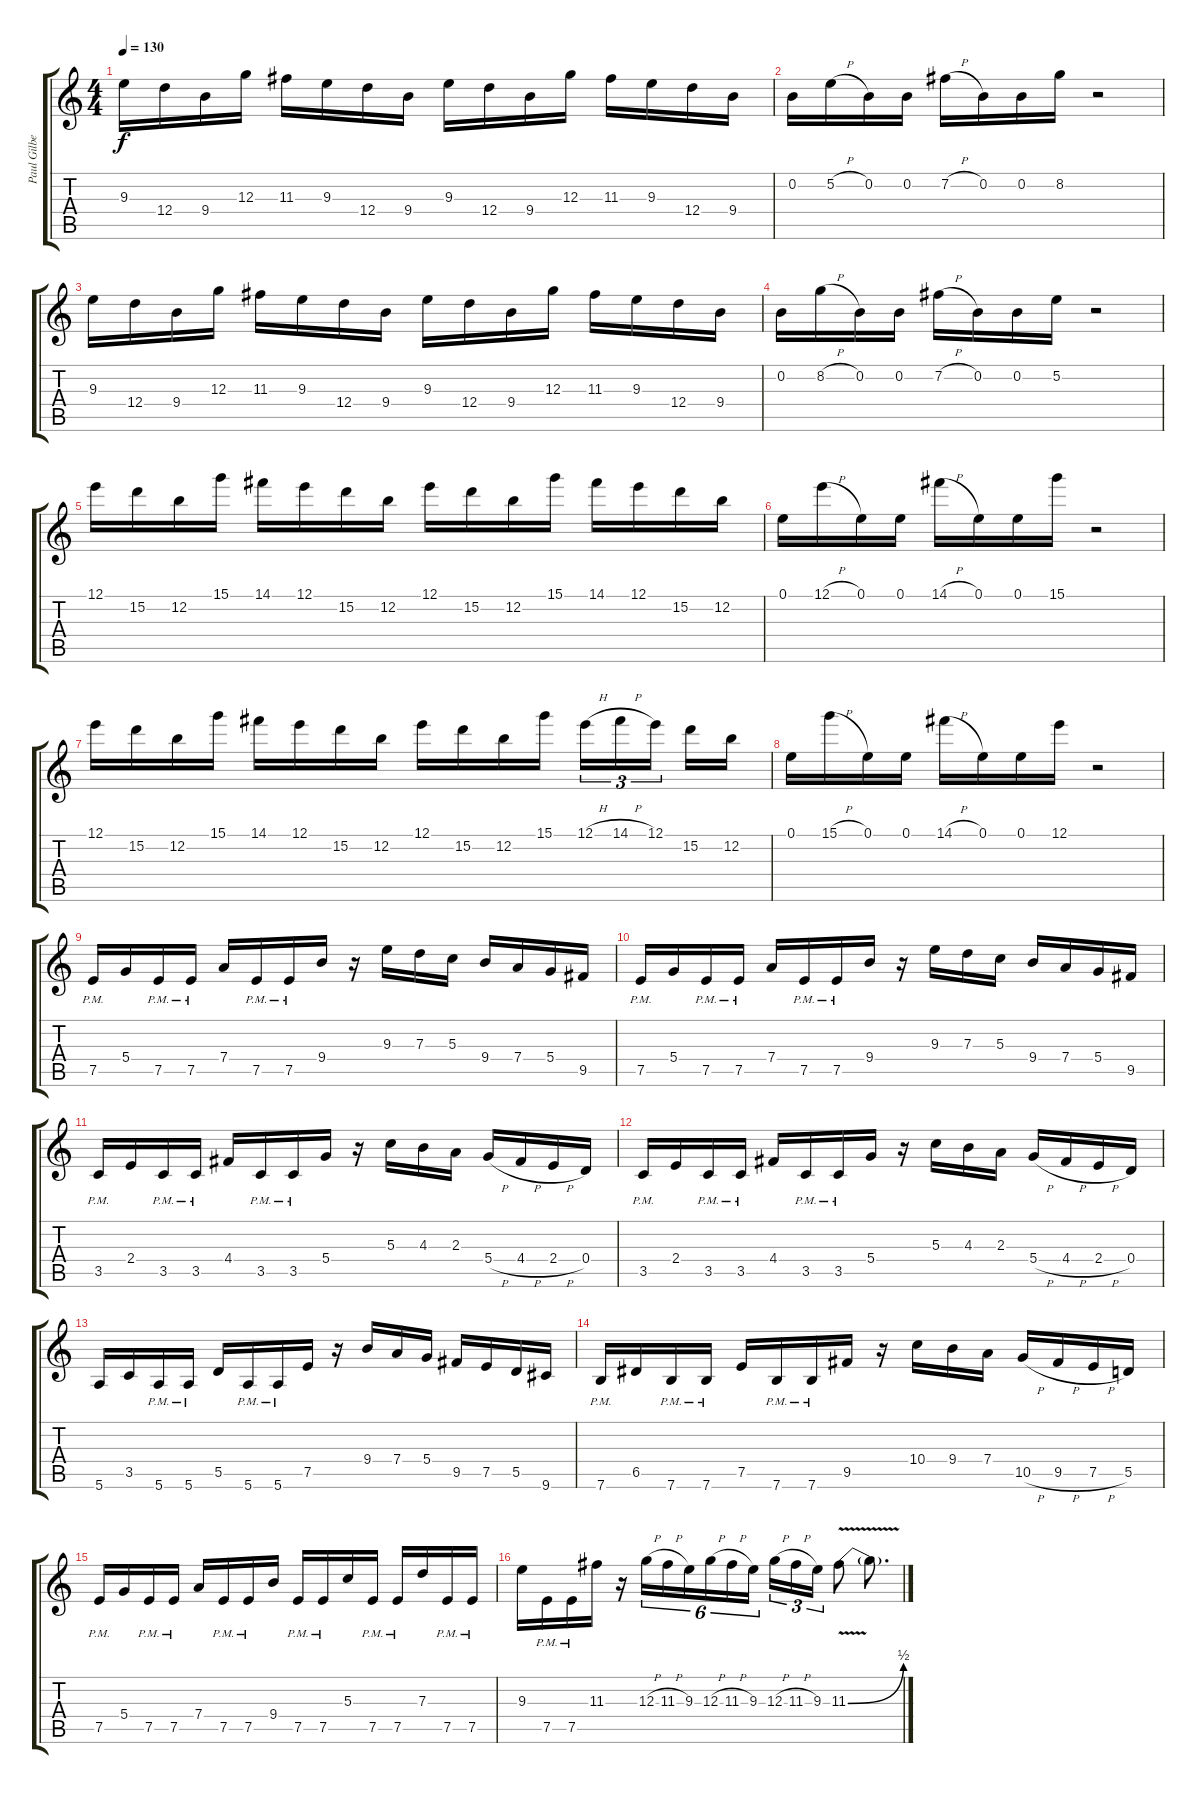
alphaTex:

\track ("Paul Gilbert (Lead Guitar)" "Paul Gilbe") {instrument distortionguitar}
\staff {score tabs}
\tuning (E4 B3 G3 D3 A2 E2) {hide}
\ts (4 4)
\tempo 130
\clef g2
\ks c
9.3.16{dy f instrument distortionguitar} 12.4.16 9.4.16 12.3.16 11.3.16 9.3.16 12.4.16 9.4.16 9.3.16 12.4.16 9.4.16 12.3.16 11.3.16 9.3.16 12.4.16 9.4.16 |
0.2.16 5.2{h}.16 0.2.16 0.2.16 7.2{h}.16 0.2.16 0.2.16 8.2.16 r.2 |
9.3.16 12.4.16 9.4.16 12.3.16 11.3.16 9.3.16 12.4.16 9.4.16 9.3.16 12.4.16 9.4.16 12.3.16 11.3.16 9.3.16 12.4.16 9.4.16 |
0.2.16 8.2{h}.16 0.2.16 0.2.16 7.2{h}.16 0.2.16 0.2.16 5.2.16 r.2 |
12.1.16 15.2.16 12.2.16 15.1.16 14.1.16 12.1.16 15.2.16 12.2.16 12.1.16 15.2.16 12.2.16 15.1.16 14.1.16 12.1.16 15.2.16 12.2.16 |
0.1.16 12.1{h}.16 0.1.16 0.1.16 14.1{h}.16 0.1.16 0.1.16 15.1.16 r.2 |
12.1.16 15.2.16 12.2.16 15.1.16 14.1.16 12.1.16 15.2.16 12.2.16 12.1.16 15.2.16 12.2.16 15.1.16 12.1{h}.16{tu (3 2)} 14.1{h}.16{tu (3 2)} 12.1.16{tu (3 2) beam splitsecondary} 15.2.16 12.2.16 |
0.1.16 15.1{h}.16 0.1.16 0.1.16 14.1{h}.16 0.1.16 0.1.16 12.1.16 r.2 |
7.5{pm}.16 5.4.16 7.5{pm}.16 7.5{pm}.16 7.4.16 7.5{pm}.16 7.5{pm}.16 9.4.16 r.16 9.3.16 7.3.16 5.3.16 9.4.16 7.4.16 5.4.16 9.5.16 |
7.5{pm}.16 5.4.16 7.5{pm}.16 7.5{pm}.16 7.4.16 7.5{pm}.16 7.5{pm}.16 9.4.16 r.16 9.3.16 7.3.16 5.3.16 9.4.16 7.4.16 5.4.16 9.5.16 |
3.5{pm}.16 2.4.16 3.5{pm}.16 3.5{pm}.16 4.4.16 3.5{pm}.16 3.5{pm}.16 5.4.16 r.16 5.3.16 4.3.16 2.3.16 5.4{h}.16 4.4{h}.16 2.4{h}.16 0.4.16 |
3.5{pm}.16 2.4.16 3.5{pm}.16 3.5{pm}.16 4.4.16 3.5{pm}.16 3.5{pm}.16 5.4.16 r.16 5.3.16 4.3.16 2.3.16 5.4{h}.16 4.4{h}.16 2.4{h}.16 0.4.16 |
5.6.16 3.5.16 5.6{pm}.16 5.6{pm}.16 5.5.16 5.6{pm}.16 5.6{pm}.16 7.5.16 r.16 9.4.16 7.4.16 5.4.16 9.5.16 7.5.16 5.5.16 9.6.16 |
7.6{pm}.16 6.5.16 7.6{pm}.16 7.6{pm}.16 7.5.16 7.6{pm}.16 7.6{pm}.16 9.5.16 r.16 10.4.16 9.4.16 7.4.16 10.5{h}.16 9.5{h}.16 7.5{h}.16 5.5.16 |
7.5{pm}.16 5.4.16 7.5{pm}.16 7.5{pm}.16 7.4.16 7.5{pm}.16 7.5{pm}.16 9.4.16 7.5{pm}.16 7.5{pm}.16 5.3.16 7.5{pm}.16 7.5{pm}.16 7.3.16 7.5{pm}.16 7.5{pm}.16 |
9.3.16 7.5{pm}.16 7.5{pm}.16 11.3.16 r.16 12.3{h}.16{tu (6 4)} 11.3{h}.16{tu (6 4)} 9.3.16{tu (6 4)} 12.3{h}.16{tu (6 4)} 11.3{h}.16{tu (6 4)} 9.3.16{tu (6 4) beam splitsecondary} 12.3{h}.16{tu (3 2)} 11.3{h}.16{tu (3 2)} 9.3.16{tu (3 2)} 11.3{be (bend 0 0 60 2) v}.8 11.3{t}.8{d}
